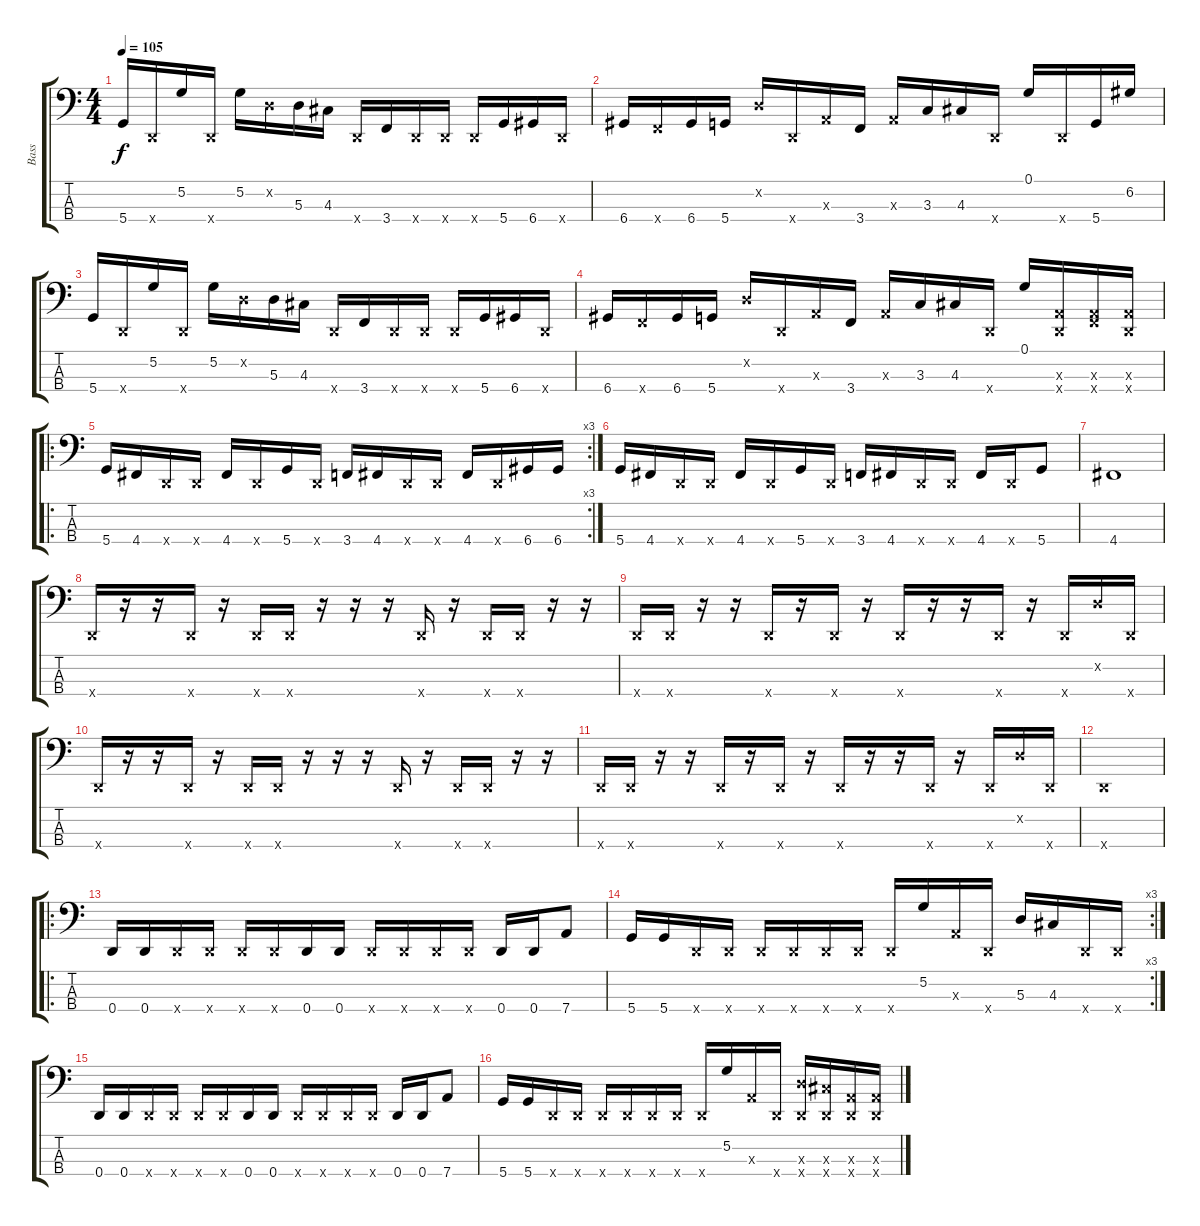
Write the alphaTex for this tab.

\track ("Bass" "Bass") {instrument slapbass1}
\staff {score tabs}
\tuning (G2 D2 A1 D1) {hide}
\ts (4 4)
\tempo 105
\clef f4
\ks c
5.4.16{dy f} 0.4{x}.16 5.2.16 0.4{x}.16 5.2.16 0.2{x}.16 5.3.16 4.3.16 0.4{x}.16 3.4.16 0.4{x}.16 0.4{x}.16 0.4{x}.16 5.4.16 6.4.16 0.4{x}.16 |
6.4.16 3.4{x}.16 6.4.16 5.4.16 0.2{x}.16 0.4{x}.16 0.3{x}.16 3.4.16 0.3{x}.16 3.3.16 4.3.16 0.4{x}.16 0.1.16 0.4{x}.16 5.4.16 6.2.16 |
5.4.16 0.4{x}.16 5.2.16 0.4{x}.16 5.2.16 0.2{x}.16 5.3.16 4.3.16 0.4{x}.16 3.4.16 0.4{x}.16 0.4{x}.16 0.4{x}.16 5.4.16 6.4.16 0.4{x}.16 |
6.4.16 3.4{x}.16 6.4.16 5.4.16 0.2{x}.16 0.4{x}.16 0.3{x}.16 3.4.16 0.3{x}.16 3.3.16 4.3.16 0.4{x}.16 0.1.16 (0.3{x} 0.4{x}).16 (0.3{x} 3.4{x}).16 (0.3{x} 0.4{x}).16 |
\ro
\rc 3
5.4.16 4.4.16 0.4{x}.16 0.4{x}.16 4.4.16 0.4{x}.16 5.4.16 0.4{x}.16 3.4.16 4.4.16 0.4{x}.16 0.4{x}.16 4.4.16 0.4{x}.16 6.4.16 6.4.16 |
5.4.16 4.4.16 0.4{x}.16 0.4{x}.16 4.4.16 0.4{x}.16 5.4.16 0.4{x}.16 3.4.16 4.4.16 0.4{x}.16 0.4{x}.16 4.4.16 0.4{x}.16 5.4.8 |
4.4.1 |
0.4{x}.16 r.16 r.16 0.4{x}.16 r.16 0.4{x}.16 0.4{x}.16 r.16 r.16 r.16 0.4{x}.16 r.16 0.4{x}.16 0.4{x}.16 r.16 r.16 |
0.4{x}.16 0.4{x}.16 r.16 r.16 0.4{x}.16 r.16 0.4{x}.16 r.16 0.4{x}.16 r.16 r.16 0.4{x}.16 r.16 0.4{x}.16 0.2{x}.16 0.4{x}.16 |
0.4{x}.16 r.16 r.16 0.4{x}.16 r.16 0.4{x}.16 0.4{x}.16 r.16 r.16 r.16 0.4{x}.16 r.16 0.4{x}.16 0.4{x}.16 r.16 r.16 |
0.4{x}.16 0.4{x}.16 r.16 r.16 0.4{x}.16 r.16 0.4{x}.16 r.16 0.4{x}.16 r.16 r.16 0.4{x}.16 r.16 0.4{x}.16 0.2{x}.16 0.4{x}.16 |
0.4{x}.1 |
\ro
0.4.16 0.4.16 0.4{x}.16 0.4{x}.16 0.4{x}.16 0.4{x}.16 0.4.16 0.4.16 0.4{x}.16 0.4{x}.16 0.4{x}.16 0.4{x}.16 0.4.16 0.4.16 7.4.8 |
\rc 3
5.4.16 5.4.16 0.4{x}.16 0.4{x}.16 0.4{x}.16 0.4{x}.16 0.4{x}.16 0.4{x}.16 0.4{x}.16 5.2.16 0.3{x}.16 0.4{x}.16 5.3.16 4.3.16 0.4{x}.16 0.4{x}.16 |
0.4.16 0.4.16 0.4{x}.16 0.4{x}.16 0.4{x}.16 0.4{x}.16 0.4.16 0.4.16 0.4{x}.16 0.4{x}.16 0.4{x}.16 0.4{x}.16 0.4.16 0.4.16 7.4.8 |
5.4.16 5.4.16 0.4{x}.16 0.4{x}.16 0.4{x}.16 0.4{x}.16 0.4{x}.16 0.4{x}.16 0.4{x}.16 5.2.16 0.3{x}.16 0.4{x}.16 (5.3{x} 0.4{x}).16 (4.3{x} 0.4{x}).16 (0.3{x} 0.4{x}).16 (0.3{x} 0.4{x}).16
